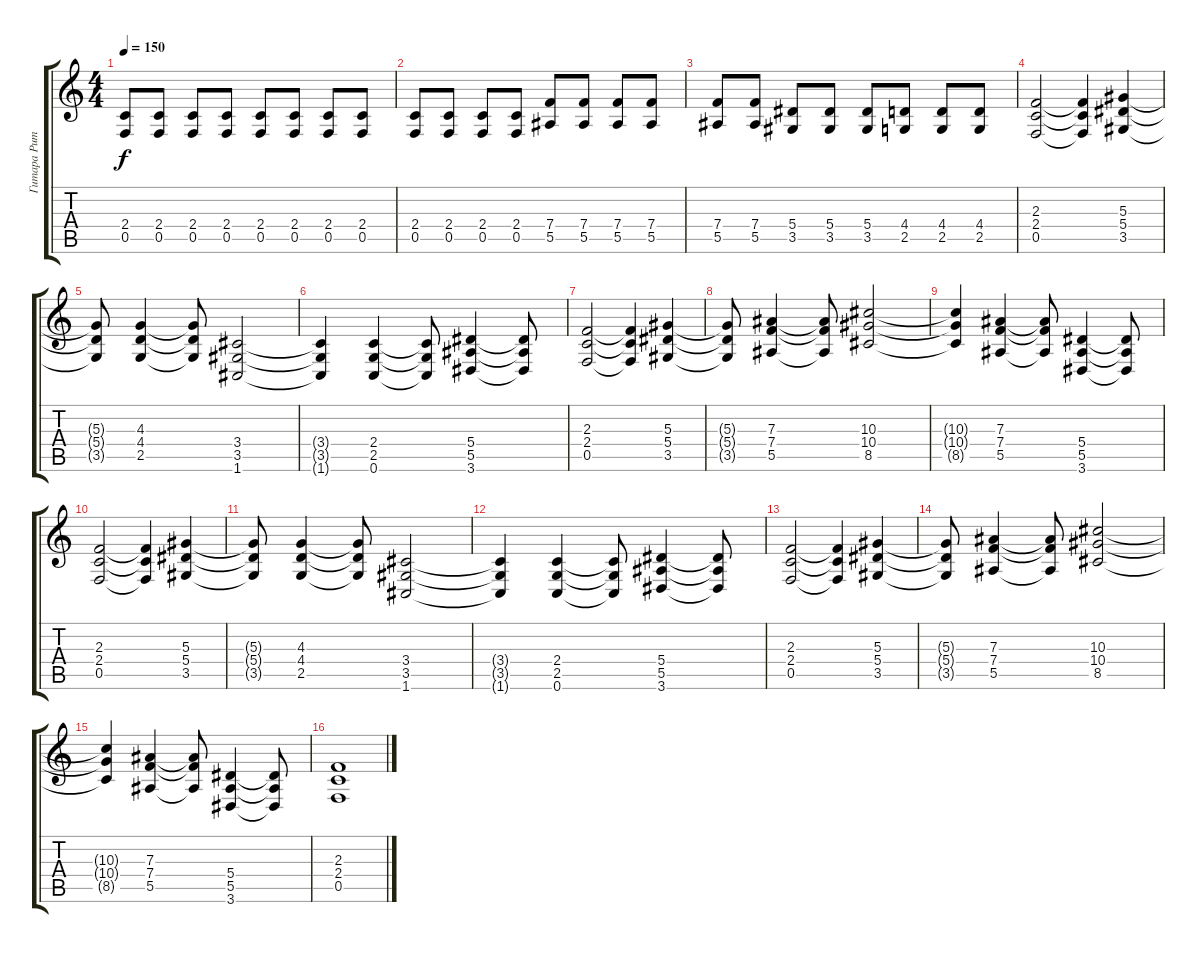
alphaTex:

\track ("Гитара Ритма" "Гитара Рит") {instrument acousticguitarsteel}
\staff {score tabs}
\tuning (C4 G3 Eb3 Bb2 F2 C2) {hide}
\ts (4 4)
\tempo 150
\clef g2
\ks c
(2.4 0.5).8{dy f} (2.4 0.5).8 (2.4 0.5).8 (2.4 0.5).8 (2.4 0.5).8 (2.4 0.5).8 (2.4 0.5).8 (2.4 0.5).8 |
(2.4 0.5).8 (2.4 0.5).8 (2.4 0.5).8 (2.4 0.5).8 (7.4 5.5).8 (7.4 5.5).8 (7.4 5.5).8 (7.4 5.5).8 |
(7.4 5.5).8 (7.4 5.5).8 (5.4 3.5).8 (5.4 3.5).8 (5.4 3.5).8 (4.4 2.5).8 (4.4 2.5).8 (4.4 2.5).8 |
(2.3 2.4 0.5).2 (2.3{t} 2.4{t} 0.5{t}).4 (5.3 5.4 3.5).4 |
(5.3{t} 5.4{t} 3.5{t}).8 (4.3 4.4 2.5).4 (4.3{t} 4.4{t} 2.5{t}).8 (3.4 3.5 1.6).2 |
(3.4{t} 3.5{t} 1.6{t}).4 (2.4 2.5 0.6).4 (2.4{t} 2.5{t} 0.6{t}).8 (5.4 5.5 3.6).4 (5.4{t} 5.5{t} 3.6{t}).8 |
(2.3 2.4 0.5).2 (2.3{t} 2.4{t} 0.5{t}).4 (5.3 5.4 3.5).4 |
(5.3{t} 5.4{t} 3.5{t}).8 (7.3 7.4 5.5).4 (7.3{t} 7.4{t} 5.5{t}).8 (10.3 10.4 8.5).2 |
(10.3{t} 10.4{t} 8.5{t}).4 (7.3 7.4 5.5).4 (7.3{t} 7.4{t} 5.5{t}).8 (5.4 5.5 3.6).4 (5.4{t} 5.5{t} 3.6{t}).8 |
(2.3 2.4 0.5).2 (2.3{t} 2.4{t} 0.5{t}).4 (5.3 5.4 3.5).4 |
(5.3{t} 5.4{t} 3.5{t}).8 (4.3 4.4 2.5).4 (4.3{t} 4.4{t} 2.5{t}).8 (3.4 3.5 1.6).2 |
(3.4{t} 3.5{t} 1.6{t}).4 (2.4 2.5 0.6).4 (2.4{t} 2.5{t} 0.6{t}).8 (5.4 5.5 3.6).4 (5.4{t} 5.5{t} 3.6{t}).8 |
(2.3 2.4 0.5).2 (2.3{t} 2.4{t} 0.5{t}).4 (5.3 5.4 3.5).4 |
(5.3{t} 5.4{t} 3.5{t}).8 (7.3 7.4 5.5).4 (7.3{t} 7.4{t} 5.5{t}).8 (10.3 10.4 8.5).2 |
(10.3{t} 10.4{t} 8.5{t}).4 (7.3 7.4 5.5).4 (7.3{t} 7.4{t} 5.5{t}).8 (5.4 5.5 3.6).4 (5.4{t} 5.5{t} 3.6{t}).8 |
(2.3 2.4 0.5).1
